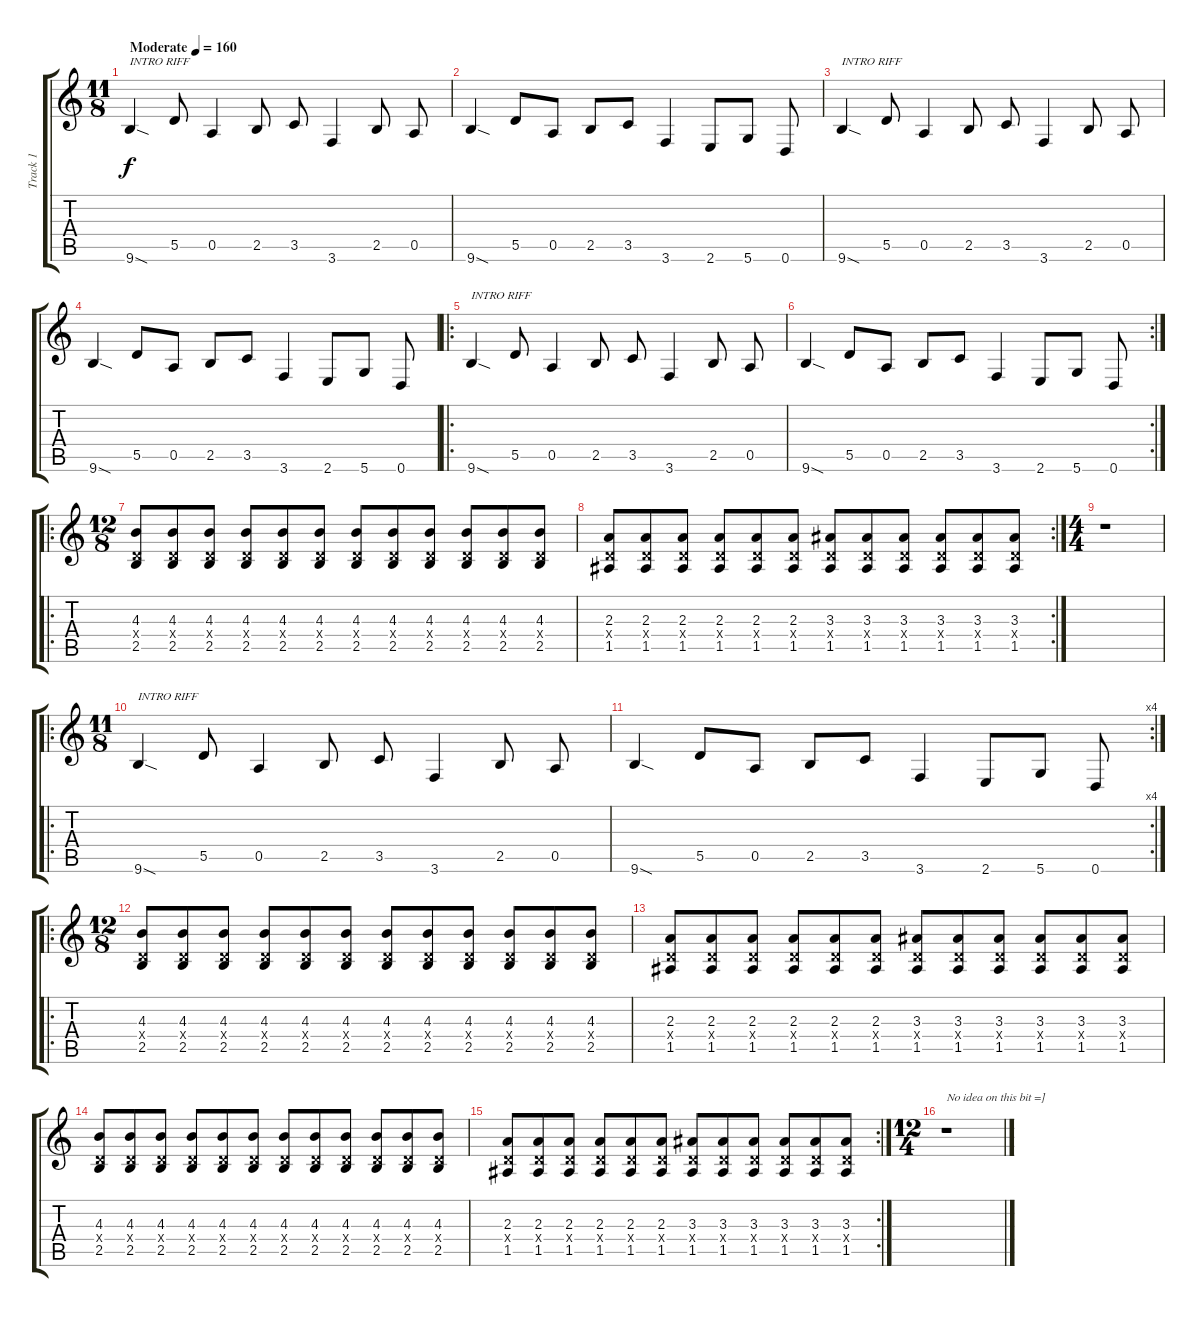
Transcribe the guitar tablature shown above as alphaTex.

\track ("Track 1" "Track 1") {instrument distortionguitar}
\staff {score tabs}
\tuning (E4 B3 G3 D3 A2 D2) {hide}
\ts (11 8)
\tempo (160 "Moderate")
\clef g2
\ks c
9.6{sod}.4{txt "INTRO RIFF" dy f instrument distortionguitar} 5.5.8 0.5.4 2.5.8 3.5.8 3.6.4 2.5.8 0.5.8 |
9.6{sod}.4 5.5.8 0.5.8 2.5.8 3.5.8 3.6.4 2.6.8 5.6.8 0.6.8 |
9.6{sod}.4{txt "INTRO RIFF"} 5.5.8 0.5.4 2.5.8 3.5.8 3.6.4 2.5.8 0.5.8 |
9.6{sod}.4 5.5.8 0.5.8 2.5.8 3.5.8 3.6.4 2.6.8 5.6.8 0.6.8 |
\ro
9.6{sod}.4{txt "INTRO RIFF"} 5.5.8 0.5.4 2.5.8 3.5.8 3.6.4 2.5.8 0.5.8 |
\rc 2
9.6{sod}.4 5.5.8 0.5.8 2.5.8 3.5.8 3.6.4 2.6.8 5.6.8 0.6.8 |
\ro
\ts (12 8)
(4.3 0.4{x} 2.5).8 (4.3 0.4{x} 2.5).8 (4.3 0.4{x} 2.5).8 (4.3 0.4{x} 2.5).8 (4.3 0.4{x} 2.5).8 (4.3 0.4{x} 2.5).8 (4.3 0.4{x} 2.5).8 (4.3 0.4{x} 2.5).8 (4.3 0.4{x} 2.5).8 (4.3 0.4{x} 2.5).8 (4.3 0.4{x} 2.5).8 (4.3 0.4{x} 2.5).8 |
\rc 2
(2.3 0.4{x} 1.5).8 (2.3 0.4{x} 1.5).8 (2.3 0.4{x} 1.5).8 (2.3 0.4{x} 1.5).8 (2.3 0.4{x} 1.5).8 (2.3 0.4{x} 1.5).8 (3.3 0.4{x} 1.5).8 (3.3 0.4{x} 1.5).8 (3.3 0.4{x} 1.5).8 (3.3 0.4{x} 1.5).8 (3.3 0.4{x} 1.5).8 (3.3 0.4{x} 1.5).8 |
\ts (4 4)
r.1 |
\ro
\ts (11 8)
9.6{sod}.4{txt "INTRO RIFF"} 5.5.8 0.5.4 2.5.8 3.5.8 3.6.4 2.5.8 0.5.8 |
\rc 4
9.6{sod}.4 5.5.8 0.5.8 2.5.8 3.5.8 3.6.4 2.6.8 5.6.8 0.6.8 |
\ro
\ts (12 8)
(4.3 0.4{x} 2.5).8 (4.3 0.4{x} 2.5).8 (4.3 0.4{x} 2.5).8 (4.3 0.4{x} 2.5).8 (4.3 0.4{x} 2.5).8 (4.3 0.4{x} 2.5).8 (4.3 0.4{x} 2.5).8 (4.3 0.4{x} 2.5).8 (4.3 0.4{x} 2.5).8 (4.3 0.4{x} 2.5).8 (4.3 0.4{x} 2.5).8 (4.3 0.4{x} 2.5).8 |
(2.3 0.4{x} 1.5).8 (2.3 0.4{x} 1.5).8 (2.3 0.4{x} 1.5).8 (2.3 0.4{x} 1.5).8 (2.3 0.4{x} 1.5).8 (2.3 0.4{x} 1.5).8 (3.3 0.4{x} 1.5).8 (3.3 0.4{x} 1.5).8 (3.3 0.4{x} 1.5).8 (3.3 0.4{x} 1.5).8 (3.3 0.4{x} 1.5).8 (3.3 0.4{x} 1.5).8 |
(4.3 0.4{x} 2.5).8 (4.3 0.4{x} 2.5).8 (4.3 0.4{x} 2.5).8 (4.3 0.4{x} 2.5).8 (4.3 0.4{x} 2.5).8 (4.3 0.4{x} 2.5).8 (4.3 0.4{x} 2.5).8 (4.3 0.4{x} 2.5).8 (4.3 0.4{x} 2.5).8 (4.3 0.4{x} 2.5).8 (4.3 0.4{x} 2.5).8 (4.3 0.4{x} 2.5).8 |
\rc 2
(2.3 0.4{x} 1.5).8 (2.3 0.4{x} 1.5).8 (2.3 0.4{x} 1.5).8 (2.3 0.4{x} 1.5).8 (2.3 0.4{x} 1.5).8 (2.3 0.4{x} 1.5).8 (3.3 0.4{x} 1.5).8 (3.3 0.4{x} 1.5).8 (3.3 0.4{x} 1.5).8 (3.3 0.4{x} 1.5).8 (3.3 0.4{x} 1.5).8 (3.3 0.4{x} 1.5).8 |
\ts (12 4)
r.1{txt "No idea on this bit =]"}
